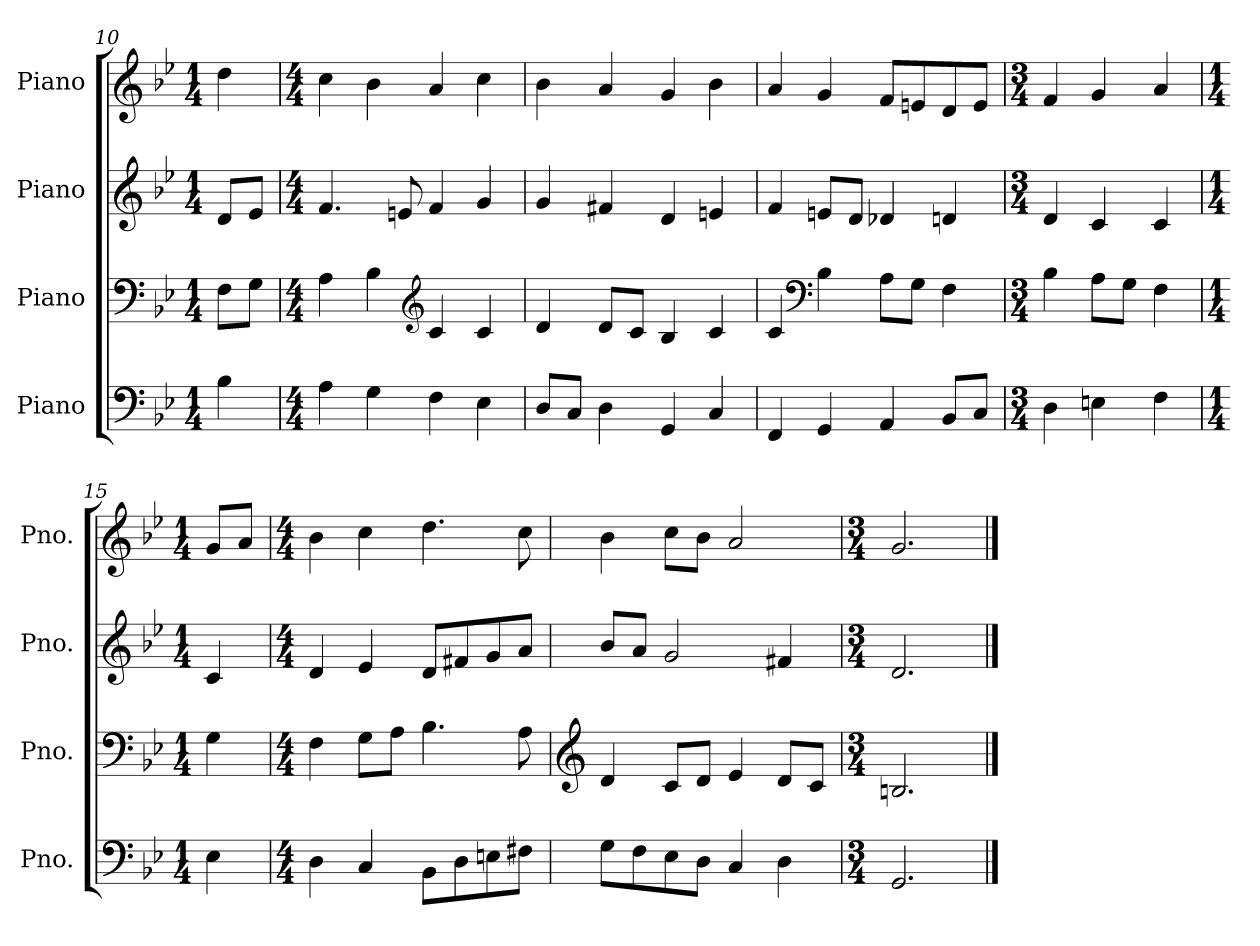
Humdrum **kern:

**kern	**kern	**kern	**kern
*part4	*part3	*part2	*part1
*staff4	*staff3	*staff2	*staff1
*I"Piano	*I"Piano	*I"Piano	*I"Piano
*I'Pno.	*I'Pno.	*I'Pno.	*I'Pno.
!!LO:LB:g=z
*clefF4	*clefF4	*clefG2	*clefG2
*k[b-e-]	*k[b-e-]	*k[b-e-]	*k[b-e-]
*M1/4	*M1/4	*M1/4	*M1/4
=10	=10	=10	=10
4B-\	8F\L	8d/L	4dd\
.	8G\J	8e-/J	.
=11	=11	=11	=11
*M4/4	*M4/4	*M4/4	*M4/4
4A\	4A\	4.f/	4cc\
4G\	4B-\	.	4b-\
.	.	8en/	.
*	*clefG2	*	*
4F\	4c/	4f/	4a/
4E-\	4c/	4g/	4cc\
=12	=12	=12	=12
8D/L	4d/	4g/	4b-\
8C/J	.	.	.
4D\	8d/L	4f#X/	4a/
.	8c/J	.	.
4GG/	4B-/	4d/	4g/
4C/	4c/	4en/	4b-\
=13	=13	=13	=13
4FF/	4c/	4f/	4a/
*	*clefF4	*	*
4GG/	4B-\	8en/L	4g/
.	.	8d/J	.
4AA/	8A\L	4d-X/	8f/L
.	8G\J	.	8en/
8BB-/L	4F\	4dn/	8d/
8C/J	.	.	8e/J
=14	=14	=14	=14
*M3/4	*M3/4	*M3/4	*M3/4
4D\	4B-\	4d/	4f/
4En\	8A\L	4c/	4g/
.	8G\J	.	.
4F\	4F\	4c/	4a/
=15	=15	=15	=15
*M1/4	*M1/4	*M1/4	*M1/4
4E-\	4G\	4c/	8g/L
.	.	.	8a/J
!!LO:PB:g=z
=16	=16	=16	=16
*M4/4	*M4/4	*M4/4	*M4/4
4D\	4F\	4d/	4b-\
4C/	8G\L	4e-/	4cc\
.	8A\J	.	.
8BB-\L	4.B-\	8d/L	4.dd\
8D\	.	8f#X/	.
8En\	.	8g/	.
8F#X\J	8A\	8a/J	8cc\
=17	=17	=17	=17
*	*clefG2	*	*
8G\L	4d/	8b-/L	4b-\
8F\	.	8a/J	.
8E-\	8c/L	2g/	8cc\L
8D\J	8d/J	.	8b-\J
4C/	4e-/	.	2a/
4D\	8d/L	4f#X/	.
.	8c/J	.	.
=18	=18	=18	=18
*M3/4	*M3/4	*M3/4	*M3/4
2.GG/	2.Bn/	2.d/	2.g/
==	==	==	==
*-	*-	*-	*-
